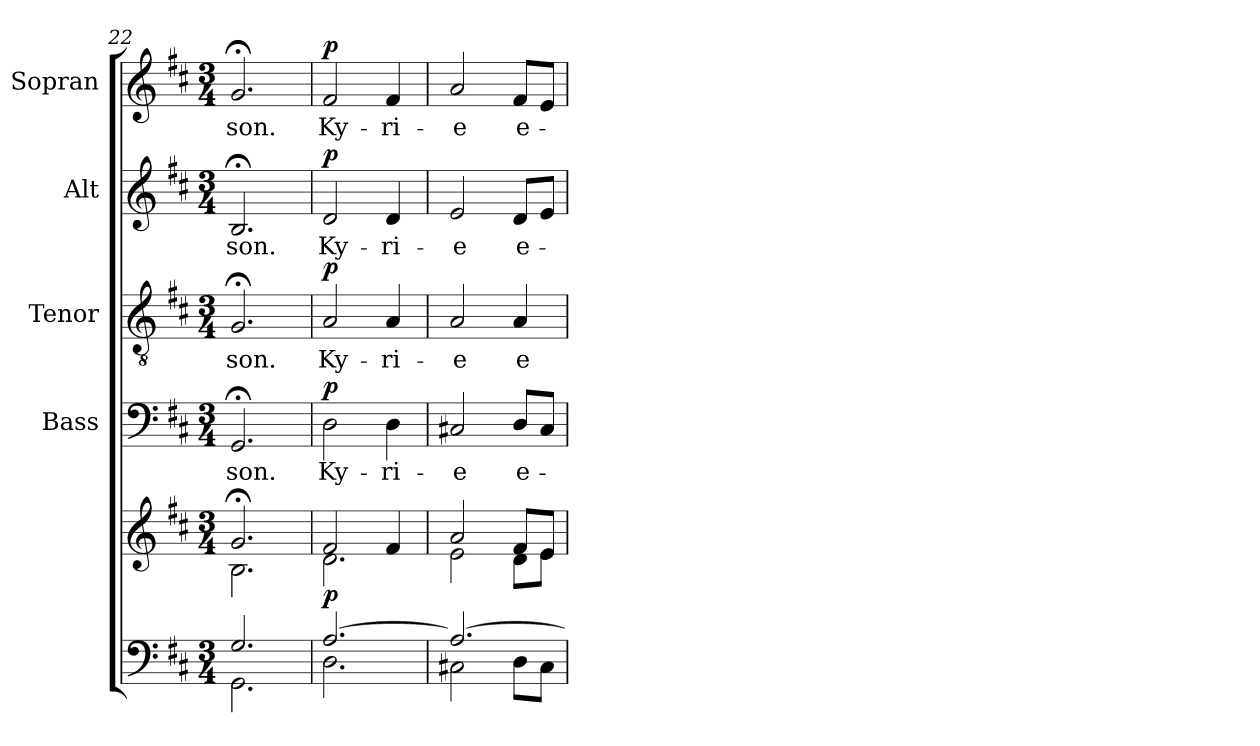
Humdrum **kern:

**kern	**kern	**dynam	**kern	**text	**dynam	**kern	**text	**dynam	**kern	**text	**dynam	**kern	**text	**dynam
*part5	*part5	*part5	*part4	*part4	*part4	*part3	*part3	*part3	*part2	*part2	*part2	*part1	*part1	*part1
*staff6	*staff5	*staff5/6	*staff4	*staff4	*staff4	*staff3	*staff3	*staff3	*staff2	*staff2	*staff2	*staff1	*staff1	*staff1
*	*	*	*I"Bass	*	*	*I"Tenor	*	*	*I"Alt	*	*	*I"Sopran	*	*
*	*	*	*I'B.	*	*	*I'T.	*	*	*I'A.	*	*	*I'S.	*	*
!!LO:LB:g=z
*clefF4	*clefG2	*	*clefF4	*	*	*clefGv2	*	*	*clefG2	*	*	*clefG2	*	*
*k[f#c#]	*k[f#c#]	*	*k[f#c#]	*	*	*k[f#c#]	*	*	*k[f#c#]	*	*	*k[f#c#]	*	*
*D:	*D:	*	*D:	*	*	*D:	*	*	*D:	*	*	*D:	*	*
*M3/4	*M3/4	*	*M3/4	*	*	*M3/4	*	*	*M3/4	*	*	*M3/4	*	*
=22	=22	=22	=22	=22	=22	=22	=22	=22	=22	=22	=22	=22	=22	=22
*^	*^	*	*	*	*	*	*	*	*	*	*	*	*	*
!	!	!	!	!	!	!LO:LY:b	!	!	!LO:LY:b	!	!	!LO:LY:b	!	!	!LO:LY:b	!
2.G/	2.GG\	2.g;</	2.B\	.	2.GG;</	-son.	.	2.G;</	-son.	.	2.B;</	-son.	.	2.g;</	-son.	.
=23	=23	=23	=23	=23	=23	=23	=23	=23	=23	=23	=23	=23	=23	=23	=23	=23
!	!	!	!	!LO:DY:b	!	!LO:LY:b	!LO:DY:a	!	!LO:LY:b	!LO:DY:a	!	!LO:LY:b	!LO:DY:a	!	!LO:LY:b	!LO:DY:a
[>2.A/	2.D\	2f#/	2.d\	p	2D\	Ky-	p	2A/	Ky-	p	2d/	Ky-	p	2f#/	Ky-	p
!	!	!	!	!	!	!LO:LY:b	!	!	!LO:LY:b	!	!	!LO:LY:b	!	!	!LO:LY:b	!
.	.	4f#/	.	.	4D\	-ri-	.	4A/	-ri-	.	4d/	-ri-	.	4f#/	-ri-	.
=24	=24	=24	=24	=24	=24	=24	=24	=24	=24	=24	=24	=24	=24	=24	=24	=24
!	!	!	!	!	!	!LO:LY:b	!	!	!LO:LY:b	!	!	!LO:LY:b	!	!	!LO:LY:b	!
2.A/_	2C#X\	2a/	2e\	.	2C#X/	-e	.	2A/	-e	.	2e/	-e	.	2a/	-e	.
!	!	!	!	!	!	!LO:LY:b	!	!	!LO:LY:b	!	!	!LO:LY:b	!	!	!LO:LY:b	!
.	8D\L	8f#/L	8d\L	.	8D/L	e-	.	4A/	e-	.	8d/L	e-	.	8f#/L	e-	.
.	8C#\J	8e/J	8e\J	.	8C#/J	.	.	.	.	.	8e/J	.	.	8e/J	.	.
*v	*v	*	*	*	*	*	*	*	*	*	*	*	*	*	*	*
*	*v	*v	*	*	*	*	*	*	*	*	*	*	*	*	*
=	=	=	=	=	=	=	=	=	=	=	=	=	=	=
*-	*-	*-	*-	*-	*-	*-	*-	*-	*-	*-	*-	*-	*-	*-
